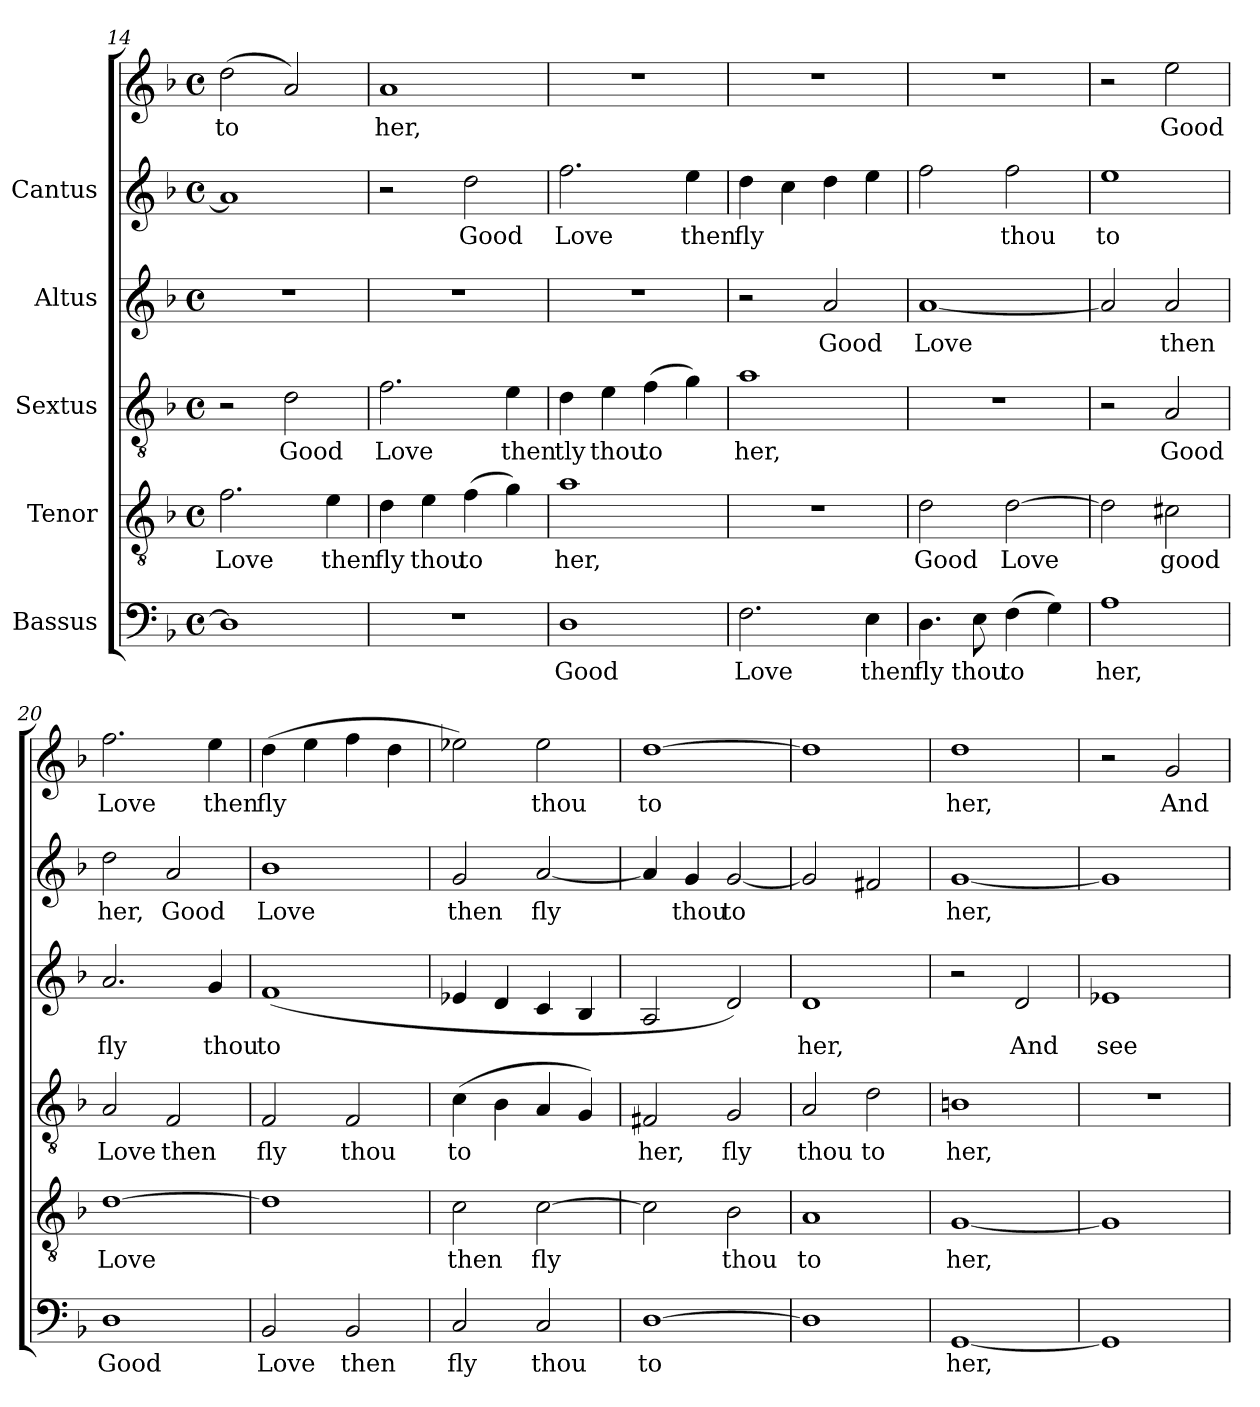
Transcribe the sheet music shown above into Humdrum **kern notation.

**kern	**text	**kern	**text	**kern	**text	**kern	**text	**kern	**text	**kern	**text
*part5	*part5	*part4	*part4	*part3	*part3	*part2	*part2	*part1	*part1	*part1	*part1
*staff6	*staff6	*staff5	*staff5	*staff4	*staff4	*staff3	*staff3	*staff2	*staff2	*staff1	*staff1
*I"Bassus	*	*I"Tenor	*	*I"Sextus	*	*I"Altus	*	*I"Cantus	*	*	*
*clefF4	*	*clefGv2	*	*clefGv2	*	*clefG2	*	*clefG2	*	*clefG2	*
*k[b-]	*	*k[b-]	*	*k[b-]	*	*k[b-]	*	*k[b-]	*	*k[b-]	*
*F:	*	*F:	*	*F:	*	*F:	*	*F:	*	*F:	*
*M4/4	*	*M4/4	*	*M4/4	*	*M4/4	*	*M4/4	*	*M4/4	*
*met(c)	*	*met(c)	*	*met(c)	*	*met(c)	*	*met(c)	*	*met(c)	*
=14	=14	=14	=14	=14	=14	=14	=14	=14	=14	=14	=14
!	!	!	!LO:LY:b:cj	!	!	!	!	!	!	!	!LO:LY:b:cj
1D]	.	2.f\	Love	2r	.	1r	.	1a]	.	(>2dd\	to
!	!	!	!	!	!LO:LY:b:cj	!	!	!	!	!	!LO:LY:b:cj
.	.	.	.	2d\	Good	.	.	.	.	2a/)	.
!	!	!	!LO:LY:b:cj	!	!	!	!	!	!	!	!
.	.	4e\	then	.	.	.	.	.	.	.	.
=15	=15	=15	=15	=15	=15	=15	=15	=15	=15	=15	=15
!	!	!	!LO:LY:b:cj	!	!LO:LY:b:cj	!	!	!	!	!	!LO:LY:b:cj
1r	.	4d\	fly	2.f\	Love	1r	.	2r	.	1a	her,
!	!	!	!LO:LY:b:cj	!	!	!	!	!	!	!	!
.	.	4e\	thou	.	.	.	.	.	.	.	.
!	!	!	!LO:LY:b:cj	!	!	!	!	!	!LO:LY:b:cj	!	!
.	.	(>4f\	to	.	.	.	.	2dd\	Good	.	.
!	!	!	!LO:LY:b:cj	!	!LO:LY:b:cj	!	!	!	!	!	!
.	.	4g\)	.	4e\	then	.	.	.	.	.	.
=16	=16	=16	=16	=16	=16	=16	=16	=16	=16	=16	=16
!	!LO:LY:b:cj	!	!LO:LY:b:cj	!	!LO:LY:b:cj	!	!	!	!LO:LY:b:cj	!	!
1D	Good	1a	her,	4d\	tly	1r	.	2.ff\	Love	1r	.
!	!	!	!	!	!LO:LY:b:cj	!	!	!	!	!	!
.	.	.	.	4e\	thou	.	.	.	.	.	.
!	!	!	!	!	!LO:LY:b:cj	!	!	!	!	!	!
.	.	.	.	(>4f\	to	.	.	.	.	.	.
!	!	!	!	!	!LO:LY:b:cj	!	!	!	!LO:LY:b:cj	!	!
.	.	.	.	4g\)	.	.	.	4ee\	then	.	.
=17	=17	=17	=17	=17	=17	=17	=17	=17	=17	=17	=17
!	!LO:LY:b:cj	!	!	!	!LO:LY:b:cj	!	!	!	!LO:LY:b:cj	!	!
2.F\	Love	1r	.	1a	her,	2r	.	4dd\	fly	1r	.
!	!	!	!	!	!	!	!	!	!LO:LY:b:cj	!	!
.	.	.	.	.	.	.	.	4cc\	.	.	.
!	!	!	!	!	!	!	!LO:LY:b:cj	!	!LO:LY:b:cj	!	!
.	.	.	.	.	.	2a/	Good	4dd\	.	.	.
!	!LO:LY:b:cj	!	!	!	!	!	!	!	!LO:LY:b:cj	!	!
4E\	then	.	.	.	.	.	.	4ee\	.	.	.
!!LO:LB:g=z
=18	=18	=18	=18	=18	=18	=18	=18	=18	=18	=18	=18
!	!LO:LY:b:cj	!	!LO:LY:b:cj	!	!	!	!LO:LY:b:cj	!	!LO:LY:b:cj	!	!
4.D\	fly	2d\	Good	1r	.	[<1a	Love	2ff\	.	1r	.
!	!LO:LY:b:cj	!	!	!	!	!	!	!	!	!	!
8E\	thou	.	.	.	.	.	.	.	.	.	.
!	!LO:LY:b:cj	!	!LO:LY:b:cj	!	!	!	!	!	!LO:LY:b:cj	!	!
(>4F\	to	[>2d\	Love	.	.	.	.	2ff\	thou	.	.
!	!LO:LY:b:cj	!	!	!	!	!	!	!	!	!	!
4G\)	.	.	.	.	.	.	.	.	.	.	.
=19	=19	=19	=19	=19	=19	=19	=19	=19	=19	=19	=19
!	!LO:LY:b:cj	!	!LO:LY:b:cj	!	!	!	!LO:LY:b:cj	!	!LO:LY:b:cj	!	!
1A	her,	2d\]	.	2r	.	2a/]	.	1ee	to	2r	.
!	!	!	!LO:LY:b:cj	!	!LO:LY:b:cj	!	!LO:LY:b:cj	!	!	!	!LO:LY:b:cj
.	.	2c#X\	good	2A/	Good	2a/	then	.	.	2ee\	Good
=20	=20	=20	=20	=20	=20	=20	=20	=20	=20	=20	=20
!	!LO:LY:b:cj	!	!LO:LY:b:cj	!	!LO:LY:b:cj	!	!LO:LY:b:cj	!	!LO:LY:b:cj	!	!LO:LY:b:cj
1D	Good	[>1d	Love	2A/	Love	2.a/	fly	2dd\	her,	2.ff\	Love
!	!	!	!	!	!LO:LY:b:cj	!	!	!	!LO:LY:b:cj	!	!
.	.	.	.	2F/	then	.	.	2a/	Good	.	.
!	!	!	!	!	!	!	!LO:LY:b:cj	!	!	!	!LO:LY:b:cj
.	.	.	.	.	.	4g/	thou	.	.	4ee\	then
=21	=21	=21	=21	=21	=21	=21	=21	=21	=21	=21	=21
!	!LO:LY:b:cj	!	!	!	!LO:LY:b:cj	!	!LO:LY:b:cj	!	!LO:LY:b:cj	!	!LO:LY:b:cj
2BB-/	Love	1d]	.	2F/	fly	(<1f	to	1b-	Love	(>4dd\	fly
!	!	!	!	!	!	!	!	!	!	!	!LO:LY:b:cj
.	.	.	.	.	.	.	.	.	.	4ee\	.
!	!LO:LY:b:cj	!	!	!	!LO:LY:b:cj	!	!	!	!	!	!LO:LY:b:cj
2BB-/	then	.	.	2F/	thou	.	.	.	.	4ff\	.
!	!	!	!	!	!	!	!	!	!	!	!LO:LY:b:cj
.	.	.	.	.	.	.	.	.	.	4dd\	.
=22	=22	=22	=22	=22	=22	=22	=22	=22	=22	=22	=22
!	!LO:LY:b:cj	!	!LO:LY:b:cj	!	!LO:LY:b:cj	!	!	!	!LO:LY:b:cj	!	!LO:LY:b:cj
2C/	fly	2c\	then	(>4c\	to	4e-X/	.	2g/	then	2ee-X\)	.
!	!	!	!	!	!LO:LY:b:cj	!	!	!	!	!	!
.	.	.	.	4B-\	.	4d/	.	.	.	.	.
!	!LO:LY:b:cj	!	!LO:LY:b:cj	!	!LO:LY:b:cj	!	!	!	!LO:LY:b:cj	!	!LO:LY:b:cj
2C/	thou	[>2c\	fly	4A/	.	4c/	.	[<2a/	fly	2ee-\	thou
!	!	!	!	!	!LO:LY:b:cj	!	!	!	!	!	!
.	.	.	.	4G/)	.	4B-/	.	.	.	.	.
=23	=23	=23	=23	=23	=23	=23	=23	=23	=23	=23	=23
!	!LO:LY:b:cj	!	!LO:LY:b:cj	!	!LO:LY:b:cj	!	!	!	!LO:LY:b:cj	!	!LO:LY:b:cj
[<1D	to	2c\]	.	2F#X/	her,	2A/	.	4a/]	.	[>1dd	to
!	!	!	!	!	!	!	!	!	!LO:LY:b:cj	!	!
.	.	.	.	.	.	.	.	4g/	thou	.	.
!	!	!	!LO:LY:b:cj	!	!LO:LY:b:cj	!	!	!	!LO:LY:b:cj	!	!
.	.	2B-\	thou	2G/	fly	2d/)	.	[<2g/	to	.	.
!!LO:PB:g=z
=24	=24	=24	=24	=24	=24	=24	=24	=24	=24	=24	=24
!	!	!	!LO:LY:b:cj	!	!LO:LY:b:cj	!	!LO:LY:b:cj	!	!	!	!
1D]	.	1A	to	2A/	thou	1d	her,	2g/]	.	1dd]	.
!	!	!	!	!	!LO:LY:b:cj	!	!	!	!	!	!
.	.	.	.	2d\	to	.	.	2f#X/	.	.	.
=25	=25	=25	=25	=25	=25	=25	=25	=25	=25	=25	=25
!	!LO:LY:b:cj	!	!LO:LY:b:cj	!	!LO:LY:b:cj	!	!	!	!LO:LY:b:cj	!	!LO:LY:b:cj
[<1GG	her,	[<1G	her,	1Bn	her,	2r	.	[<1g	her,	1dd	her,
!	!	!	!	!	!	!	!LO:LY:b:cj	!	!	!	!
.	.	.	.	.	.	2d/	And	.	.	.	.
=26	=26	=26	=26	=26	=26	=26	=26	=26	=26	=26	=26
!	!	!	!	!	!	!	!LO:LY:b:cj	!	!	!	!
1GG]	.	1G]	.	1r	.	1e-X	see	1g]	.	2r	.
!	!	!	!	!	!	!	!	!	!	!	!LO:LY:b:cj
.	.	.	.	.	.	.	.	.	.	2g/	And
=	=	=	=	=	=	=	=	=	=	=	=
*-	*-	*-	*-	*-	*-	*-	*-	*-	*-	*-	*-
